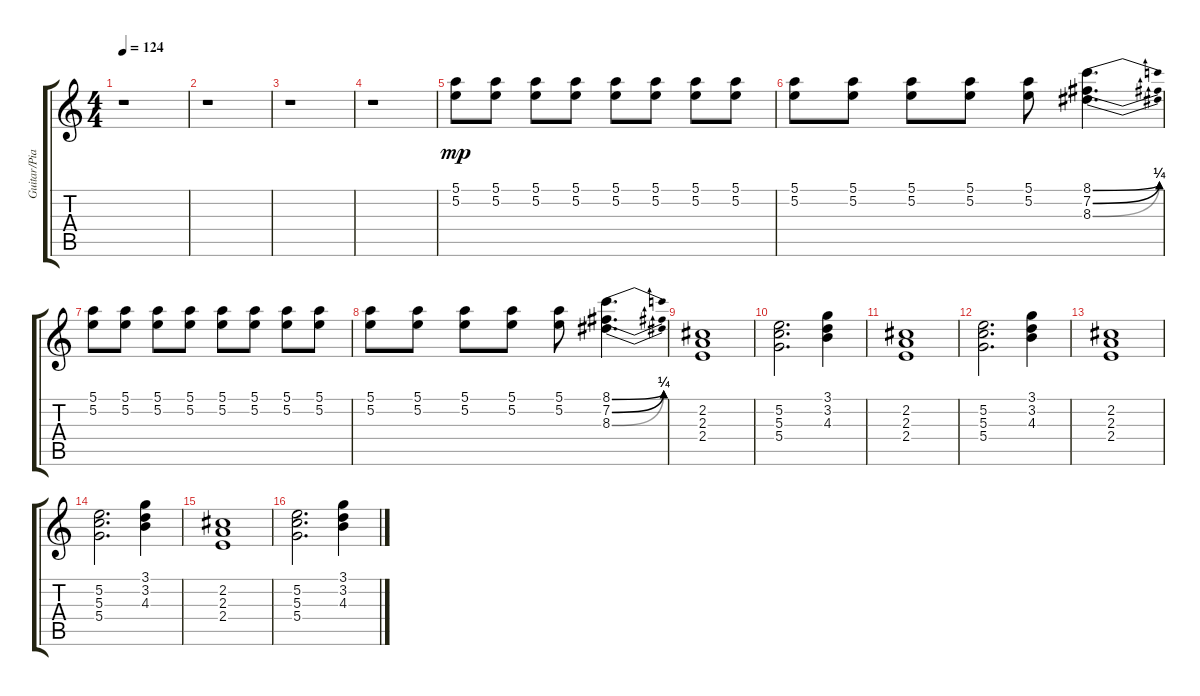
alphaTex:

\track ("Guitar/Piano - Jerry Harrison" "Guitar/Pia") {instrument electricguitarclean}
\staff {score tabs}
\tuning (E4 B3 G3 D3 A2 E2) {hide}
\ts (4 4)
\tempo 124
\clef g2
\ks c
r.1{dy mp instrument electricguitarclean} |
r.1 |
r.1 |
r.1 |
(5.1 5.2).8 (5.1 5.2).8 (5.1 5.2).8 (5.1 5.2).8 (5.1 5.2).8 (5.1 5.2).8 (5.1 5.2).8 (5.1 5.2).8 |
(5.1 5.2).8 (5.1 5.2).8 (5.1 5.2).8 (5.1 5.2).8 (5.1 5.2).8 (8.1{be (bend 0 0 60 1)} 7.2{be (bend 0 0 60 1)} 8.3{be (bend 0 0 60 1)}).4{d} |
(5.1 5.2).8 (5.1 5.2).8 (5.1 5.2).8 (5.1 5.2).8 (5.1 5.2).8 (5.1 5.2).8 (5.1 5.2).8 (5.1 5.2).8 |
(5.1 5.2).8 (5.1 5.2).8 (5.1 5.2).8 (5.1 5.2).8 (5.1 5.2).8 (8.1{be (bend 0 0 60 1)} 7.2{be (bend 0 0 60 1)} 8.3{be (bend 0 0 60 1)}).4{d} |
(2.2 2.3 2.4).1 |
(5.2 5.3 5.4).2{d} (3.1 3.2 4.3).4 |
(2.2 2.3 2.4).1 |
(5.2 5.3 5.4).2{d} (3.1 3.2 4.3).4 |
(2.2 2.3 2.4).1 |
(5.2 5.3 5.4).2{d} (3.1 3.2 4.3).4 |
(2.2 2.3 2.4).1 |
(5.2 5.3 5.4).2{d} (3.1 3.2 4.3).4
